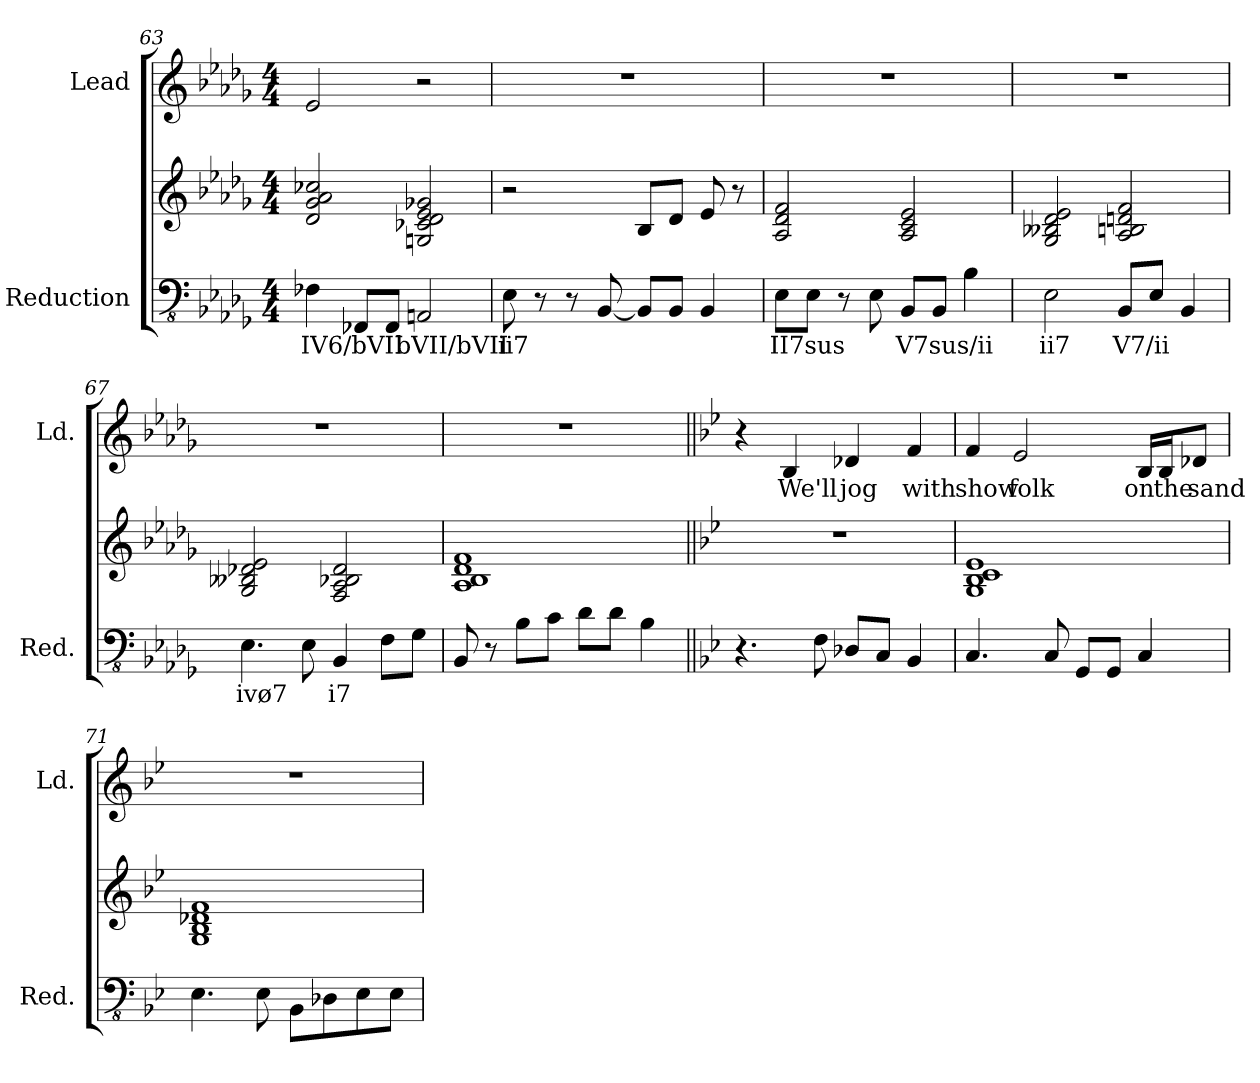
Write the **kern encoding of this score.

**kern	**text	**kern	**kern	**text
*part2	*part2	*part2	*part1	*part1
*staff3	*staff3	*staff2	*staff1	*staff1
*I"Reduction	*	*	*I"Lead	*
*I'Red.	*	*	*I'Ld.	*
*clefFv4	*	*clefG2	*clefG2	*
*k[b-e-a-d-g-]	*	*k[b-e-a-d-g-]	*k[b-e-a-d-g-]	*
*D-:	*	*D-:	*D-:	*
*M4/4	*	*M4/4	*M4/4	*
=63	=63	=63	=63	=63
!	!LO:LY:b:color=#000000	!	!	!
4FF-Xi\	IV6/bVII	2d-i/ 2g-i 2a-i 2cc-Xi	2e-i/	.
8FFF-Xi/L	.	.	.	.
8FFF-i/J	.	.	.	.
!	!LO:LY:b:color=#000000	!	!	!
!	!	!	!	!LO:LY:b:color=#000000
2AAAni/	bVII/bVII	2Gni/ 2c-Xi 2d-i 2e-i 2g-Xi	2r	news
!!LO:PB:g=z
=64	=64	=64	=64	=64
!	!LO:LY:b:color=#000000	!	!	!
8EE-i\	ii7	2r	1r	.
8r	.	.	.	.
8r	.	.	.	.
[<8BBB-i/	.	.	.	.
8BBB-i/L]	.	8B-i/L	.	.
8BBB-i/J	.	8d-i/J	.	.
4BBB-i/	.	8e-i/	.	.
.	.	8r	.	.
=65	=65	=65	=65	=65
!	!LO:LY:b:color=#000000	!	!	!
8EE-i\L	II7sus	2A-i/ 2d-i 2fi	1r	.
8EE-i\J	.	.	.	.
8r	.	.	.	.
8EE-i\	.	.	.	.
!	!LO:LY:b:color=#000000	!	!	!
8BBB-i/L	V7sus/ii	2A-i/ 2ci 2e-i	.	.
8BBB-i/J	.	.	.	.
4BB-i\	.	.	.	.
=66	=66	=66	=66	=66
!	!LO:LY:b:color=#000000	!	!	!
2EE-i\	ii7	2G-i/ 2B--Xi 2d-i 2e-i	1r	.
!	!LO:LY:b:color=#000000	!	!	!
8BBB-i/L	V7/ii	2A-i/ 2Bni 2dni 2fi	.	.
8EE-i/J	.	.	.	.
4BBB-i/	.	.	.	.
!!LO:LB:g=z
=67	=67	=67	=67	=67
!	!LO:LY:b:color=#000000	!	!	!
4.EE-i\	ivø7	2G-i/ 2B--Xi 2d-Xi 2e-i	1r	.
8EE-i\	.	.	.	.
!	!LO:LY:b:color=#000000	!	!	!
4BBB-i/	i7	2Fi/ 2A-i 2B-Xi 2d-i	.	.
8FFi\L	.	.	.	.
8GG-i\J	.	.	.	.
=68	=68	=68	=68	=68
8BBB-i/	.	1A-i 1B-i 1d-i 1fi	1r	.
8r	.	.	.	.
8BB-i\L	.	.	.	.
8Ci\J	.	.	.	.
8D-i\L	.	.	.	.
8D-i\J	.	.	.	.
4BB-i\	.	.	.	.
!!LO:LB:g=z
=69||	=69||	=69||	=69||	=69||
*k[b-e-]	*	*k[b-e-]	*k[b-e-]	*
*B-:	*	*B-:	*B-:	*
4.r	.	1r	4r	.
!	!	!	!	!LO:LY:b:color=#000000
.	.	.	4B-i/	We'll
8FFi\	.	.	.	.
!	!	!	!	!LO:LY:b:color=#000000
8DD-Xi/L	.	.	4d-Xi/	jog
8CCi/J	.	.	.	.
!	!	!	!	!LO:LY:b:color=#000000
4BBB-i/	.	.	4fi/	with
=70	=70	=70	=70	=70
!	!	!	!	!LO:LY:b:color=#000000
4.CCi/	.	1Gi 1B-i 1ci 1e-i	4fi/	show
!	!	!	!	!LO:LY:b:color=#000000
.	.	.	2e-i/	folk
8CCi/	.	.	.	.
8GGGi/L	.	.	.	.
8GGGi/J	.	.	.	.
!	!	!	!	!LO:LY:b:color=#000000
4CCi/	.	.	16B-i/LL	on
!	!	!	!	!LO:LY:b:color=#000000
.	.	.	16B-i/J	the
!	!	!	!	!LO:LY:b:color=#000000
.	.	.	8d-Xi/J	sand
=71	=71	=71	=71	=71
4.EE-i\	.	1Gi 1B-i 1d-Xi 1fi	1r	.
8EE-i\	.	.	.	.
8BBB-i\L	.	.	.	.
8DD-Xi\	.	.	.	.
8EE-i\	.	.	.	.
8EE-i\J	.	.	.	.
=	=	=	=	=
*-	*-	*-	*-	*-
